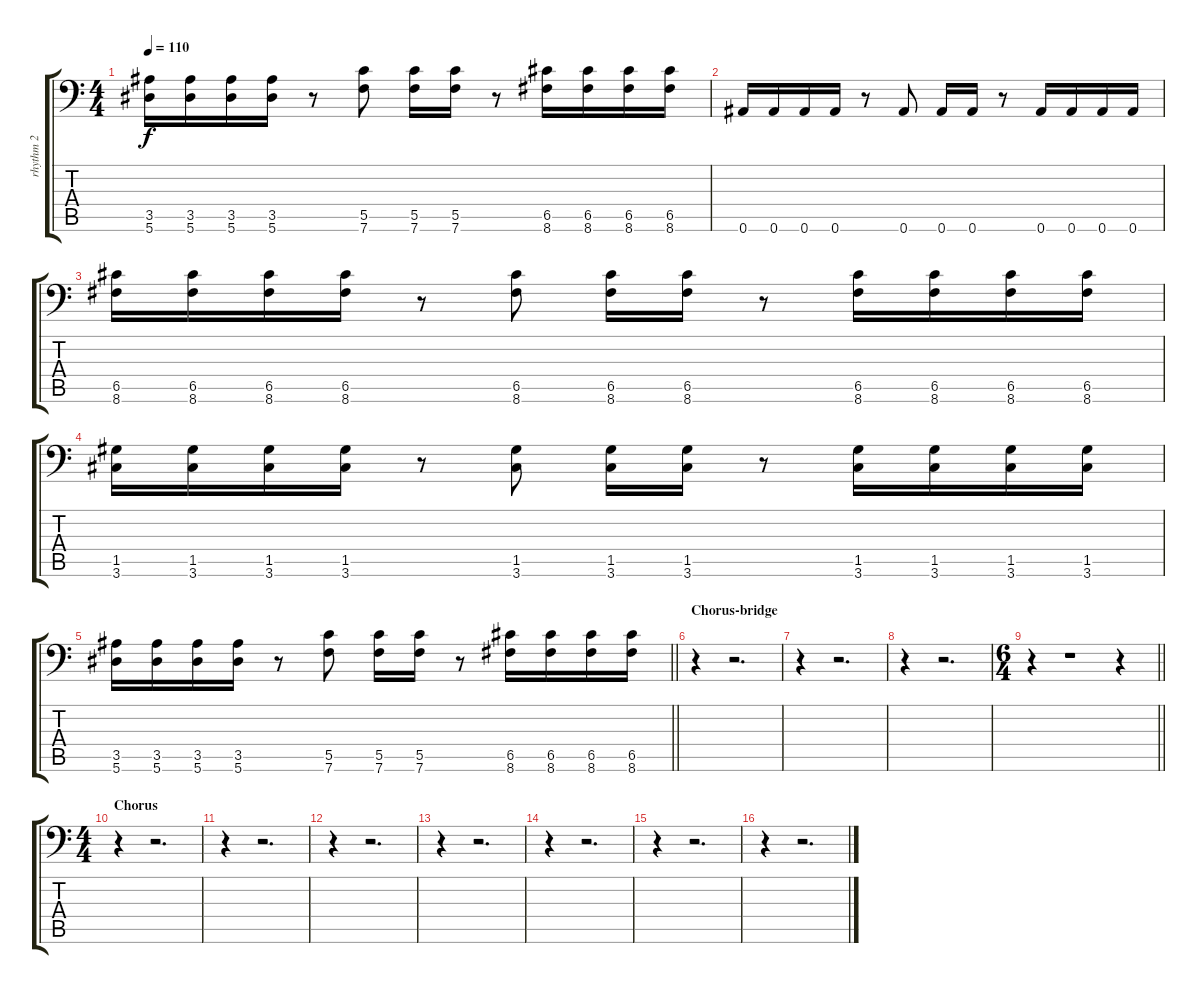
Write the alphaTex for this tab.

\track ("rhythm 2" "rhythm 2") {instrument overdrivenguitar}
\staff {score tabs}
\tuning (D4 A3 F3 C3 G2 Bb1) {hide}
\ts (4 4)
\tempo 110
\clef f4
\ks c
(3.5 5.6).16{dy f} (3.5 5.6).16 (3.5 5.6).16 (3.5 5.6).16 r.8 (5.5 7.6).8 (5.5 7.6).16 (5.5 7.6).16 r.8 (6.5 8.6).16 (6.5 8.6).16 (6.5 8.6).16 (6.5 8.6).16 |
0.6.16 0.6.16 0.6.16 0.6.16 r.8 0.6.8 0.6.16 0.6.16 r.8 0.6.16 0.6.16 0.6.16 0.6.16 |
(6.5 8.6).16 (6.5 8.6).16 (6.5 8.6).16 (6.5 8.6).16 r.8 (6.5 8.6).8 (6.5 8.6).16 (6.5 8.6).16 r.8 (6.5 8.6).16 (6.5 8.6).16 (6.5 8.6).16 (6.5 8.6).16 |
(1.5 3.6).16 (1.5 3.6).16 (1.5 3.6).16 (1.5 3.6).16 r.8 (1.5 3.6).8 (1.5 3.6).16 (1.5 3.6).16 r.8 (1.5 3.6).16 (1.5 3.6).16 (1.5 3.6).16 (1.5 3.6).16 |
\barLineRight lightlight
(3.5 5.6).16 (3.5 5.6).16 (3.5 5.6).16 (3.5 5.6).16 r.8 (5.5 7.6).8 (5.5 7.6).16 (5.5 7.6).16 r.8 (6.5 8.6).16 (6.5 8.6).16 (6.5 8.6).16 (6.5 8.6).16 |
\section ("" "Chorus-bridge")
r.4 r.2{d} |
r.4 r.2{d} |
r.4 r.2{d} |
\ts (6 4)
\barLineRight lightlight
r.4 r.1 r.4 |
\ts (4 4)
\section ("" "Chorus")
r.4 r.2{d} |
r.4 r.2{d} |
r.4 r.2{d} |
r.4 r.2{d} |
r.4 r.2{d} |
r.4 r.2{d} |
r.4 r.2{d}
